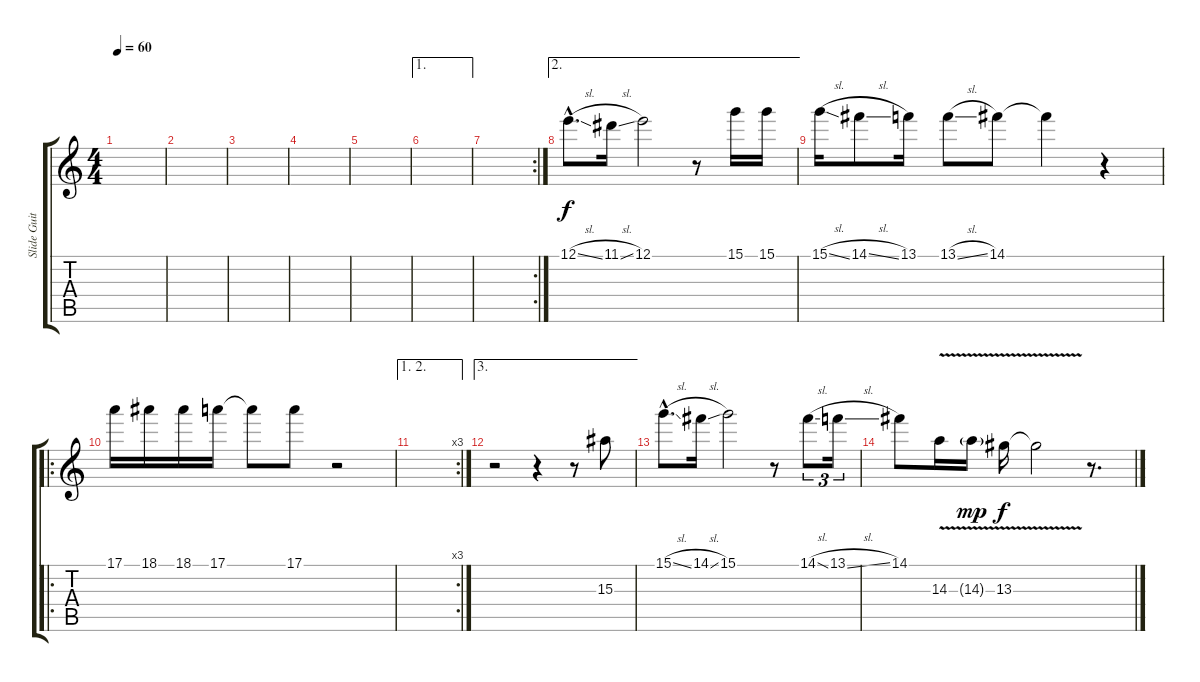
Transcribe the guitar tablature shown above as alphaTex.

\track ("Slide Guitar" "Slide Guit") {instrument electricguitarjazz}
\staff {score tabs}
\tuning (E4 B3 G3 D3 A2 E2) {hide}
\ts (4 4)
\tempo 60
\clef g2
\ks c
|
|
|
|
|
\ae 1
|
\rc 2
|
\ae 2
12.1{sl hac}.8{d} 11.1{sl}.16 12.1.2 r.8 15.1.16 15.1.16 |
15.1{sl}.16 14.1{sl}.8 13.1.16 13.1{sl}.8 14.1.8 14.1{t}.4 r.4 |
\ro
17.1.16 18.1.16 18.1.16 17.1.16 17.1{t}.8 17.1.8 r.2 |
\ae (1 2)
\rc 3
|
\ae 3
r.2 r.4 r.8 15.3.8 |
15.1{sl hac}.8{d} 14.1{sl}.16 15.1.2 r.8 14.1{sl}.8{tu (3 2)} 13.1{sl}.16{tu (3 2)} |
14.1.8 14.3{v}.16 14.3{v g}.16{dy mp} 13.3{v}.16{dy f} 13.3{t}.2 r.8{d}
